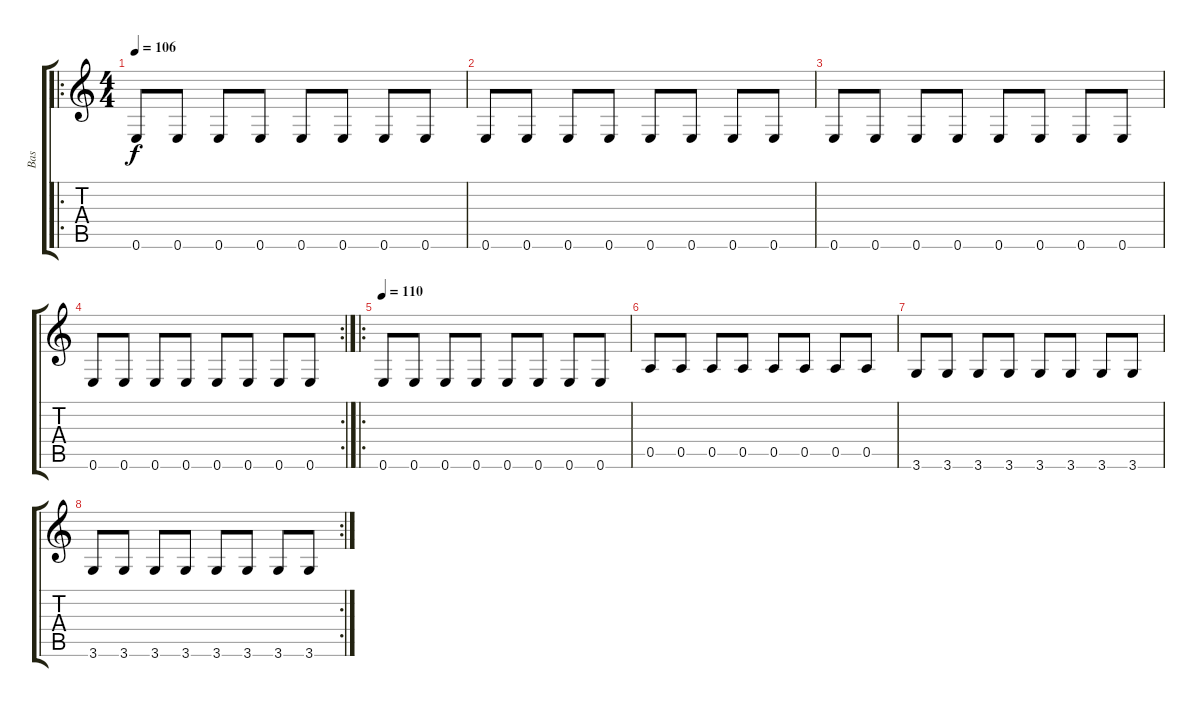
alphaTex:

\track ("Bas" "Bas") {instrument fretlessbass}
\staff {score tabs}
\tuning (E4 B3 G3 D3 A2 E2) {hide}
\ro
\ts (4 4)
\tempo 106
\clef g2
\ks c
0.6.8{dy f} 0.6.8 0.6.8 0.6.8 0.6.8 0.6.8 0.6.8 0.6.8 |
0.6.8 0.6.8 0.6.8 0.6.8 0.6.8 0.6.8 0.6.8 0.6.8 |
0.6.8 0.6.8 0.6.8 0.6.8 0.6.8 0.6.8 0.6.8 0.6.8 |
\rc 2
0.6.8 0.6.8 0.6.8 0.6.8 0.6.8 0.6.8 0.6.8 0.6.8 |
\ro
\tempo 110
0.6.8 0.6.8 0.6.8 0.6.8 0.6.8 0.6.8 0.6.8 0.6.8 |
0.5.8 0.5.8 0.5.8 0.5.8 0.5.8 0.5.8 0.5.8 0.5.8 |
3.6.8 3.6.8 3.6.8 3.6.8 3.6.8 3.6.8 3.6.8 3.6.8 |
\rc 2
3.6.8 3.6.8 3.6.8 3.6.8 3.6.8 3.6.8 3.6.8 3.6.8
